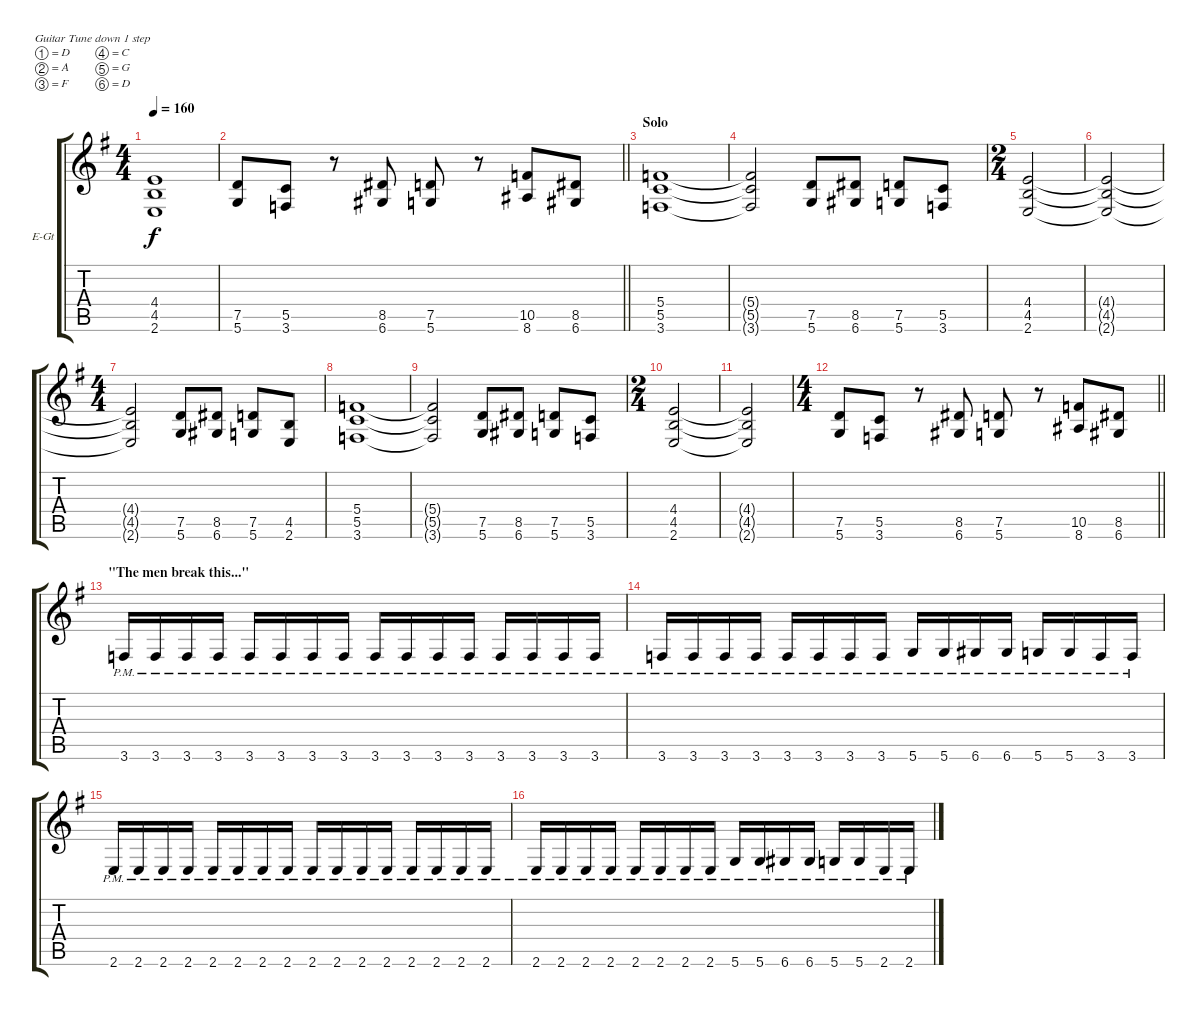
\bracketExtendMode groupsimilarinstruments
\firstSystemTrackNameOrientation horizontal
\otherSystemsTrackNameOrientation horizontal
\track ("Rhytm-guitar - Silenoz (fix)" "E-Gt") {instrument distortionguitar}
\staff {score tabs}
\tuning (D4 A3 F3 C3 G2 D2)
\ts (4 4)
\tempo 160
\clef g2
\ks g
(4.4 4.5 2.6).1{dy f} |
\barLineRight lightlight
(7.5 5.6).8 (5.5 3.6).8 r.8 (8.5 6.6).8 (7.5 5.6).8 r.8 (10.5 8.6).8 (8.5 6.6).8 |
\section ("" "Solo")
(5.4 5.5 3.6).1 |
(5.4{t} 5.5{t} 3.6{t}).2 (7.5 5.6).8 (8.5 6.6).8 (7.5 5.6).8 (5.5 3.6).8 |
\ts (2 4)
(4.4 4.5 2.6).2 |
(4.4{t} 4.5{t} 2.6{t}).2 |
\ts (4 4)
(4.4{t} 4.5{t} 2.6{t}).2 (7.5 5.6).8 (8.5 6.6).8 (7.5 5.6).8 (4.5 2.6).8 |
(5.4 5.5 3.6).1 |
(5.4{t} 5.5{t} 3.6{t}).2 (7.5 5.6).8 (8.5 6.6).8 (7.5 5.6).8 (5.5 3.6).8 |
\ts (2 4)
(4.4 4.5 2.6).2 |
(4.4{t} 4.5{t} 2.6{t}).2 |
\ts (4 4)
\barLineRight lightlight
(7.5 5.6).8 (5.5 3.6).8 r.8 (8.5 6.6).8 (7.5 5.6).8 r.8 (10.5 8.6).8 (8.5 6.6).8 |
\section ("" "\"The men break this...\"")
3.6{pm}.16 3.6{pm}.16 3.6{pm}.16 3.6{pm}.16 3.6{pm}.16 3.6{pm}.16 3.6{pm}.16 3.6{pm}.16 3.6{pm}.16 3.6{pm}.16 3.6{pm}.16 3.6{pm}.16 3.6{pm}.16 3.6{pm}.16 3.6{pm}.16 3.6{pm}.16 |
3.6{pm}.16 3.6{pm}.16 3.6{pm}.16 3.6{pm}.16 3.6{pm}.16 3.6{pm}.16 3.6{pm}.16 3.6{pm}.16 5.6{pm}.16 5.6{pm}.16 6.6{pm}.16 6.6{pm}.16 5.6{pm}.16 5.6{pm}.16 3.6{pm}.16 3.6{pm}.16 |
2.6{pm}.16 2.6{pm}.16 2.6{pm}.16 2.6{pm}.16 2.6{pm}.16 2.6{pm}.16 2.6{pm}.16 2.6{pm}.16 2.6{pm}.16 2.6{pm}.16 2.6{pm}.16 2.6{pm}.16 2.6{pm}.16 2.6{pm}.16 2.6{pm}.16 2.6{pm}.16 |
2.6{pm}.16 2.6{pm}.16 2.6{pm}.16 2.6{pm}.16 2.6{pm}.16 2.6{pm}.16 2.6{pm}.16 2.6{pm}.16 5.6{pm}.16 5.6{pm}.16 6.6{pm}.16 6.6{pm}.16 5.6{pm}.16 5.6{pm}.16 2.6{pm}.16 2.6{pm}.16
